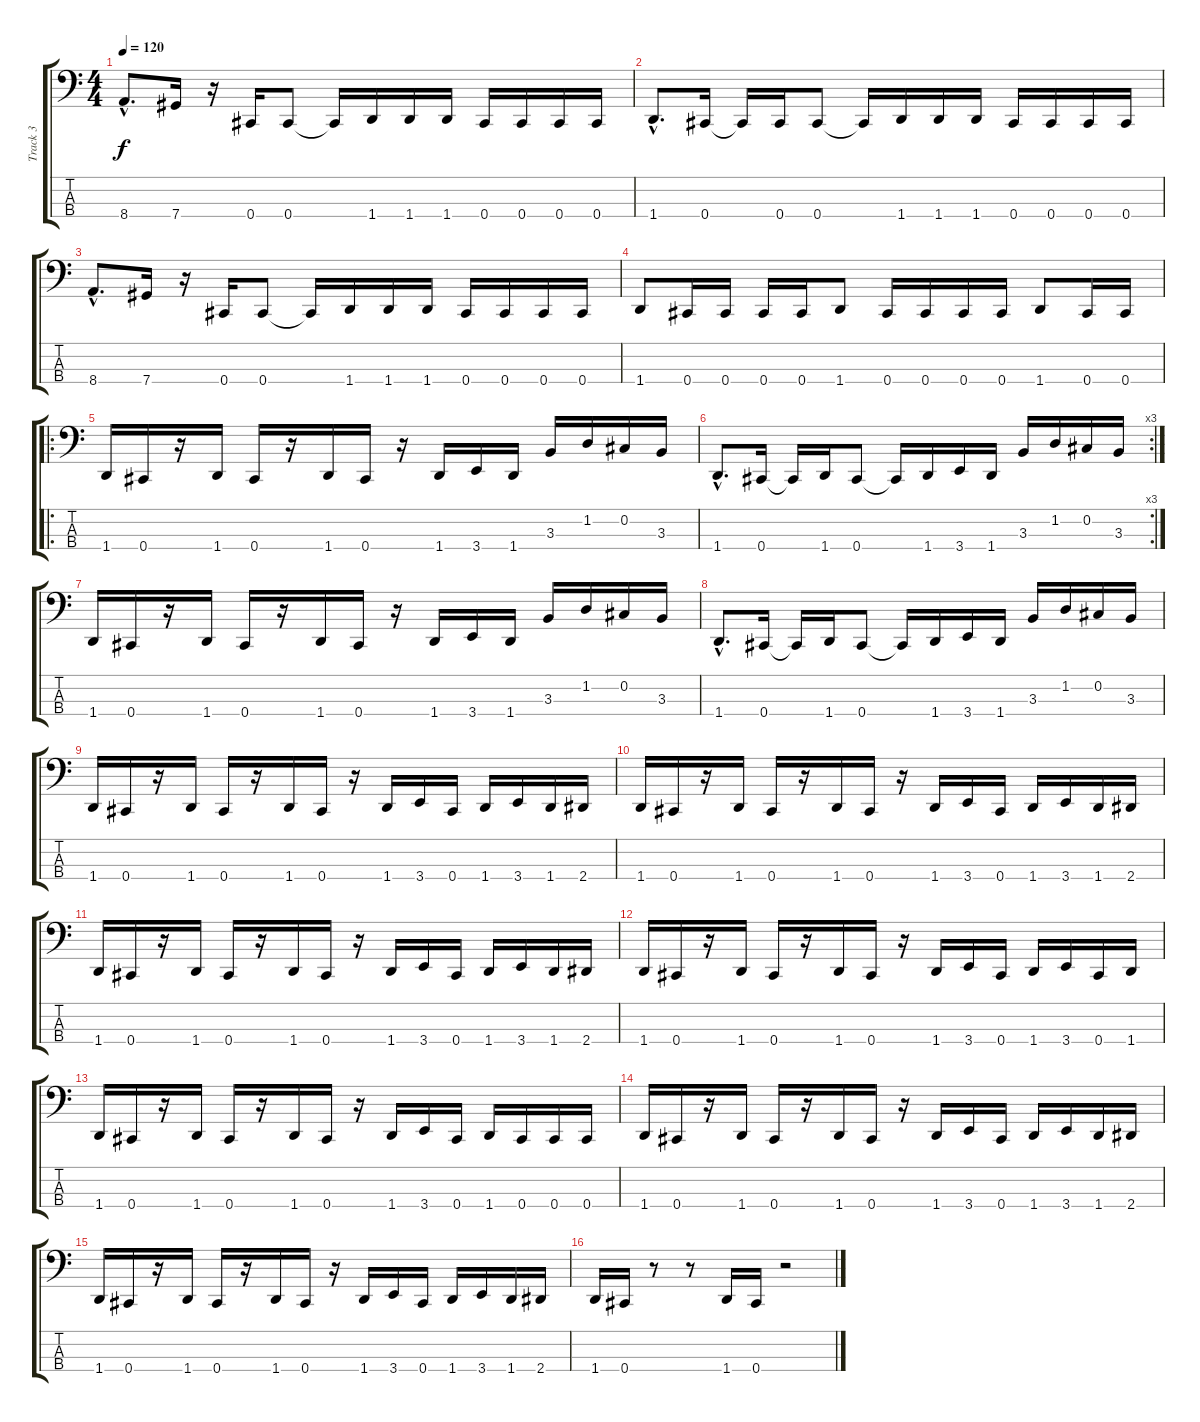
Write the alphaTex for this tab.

\track ("Track 3" "Track 3") {instrument electricbasspick}
\staff {score tabs}
\tuning (Gb2 Db2 Ab1 Db1) {hide}
\ts (4 4)
\tempo 120
\clef f4
\ks c
8.4{hac}.8{d dy f} 7.4.16 r.16 0.4.16 0.4.8 0.4{t}.16 1.4.16 1.4.16 1.4.16 0.4.16 0.4.16 0.4.16 0.4.16 |
1.4{hac}.8{d} 0.4.16 0.4{t}.16 0.4.16 0.4.8 0.4{t}.16 1.4.16 1.4.16 1.4.16 0.4.16 0.4.16 0.4.16 0.4.16 |
8.4{hac}.8{d} 7.4.16 r.16 0.4.16 0.4.8 0.4{t}.16 1.4.16 1.4.16 1.4.16 0.4.16 0.4.16 0.4.16 0.4.16 |
1.4.8 0.4.16 0.4.16 0.4.16 0.4.16 1.4.8 0.4.16 0.4.16 0.4.16 0.4.16 1.4.8 0.4.16 0.4.16 |
\ro
1.4.16 0.4.16 r.16 1.4.16 0.4.16 r.16 1.4.16 0.4.16 r.16 1.4.16 3.4.16 1.4.16 3.3.16 1.2.16 0.2.16 3.3.16 |
\rc 3
1.4{hac}.8{d} 0.4.16 0.4{t}.16 1.4.16 0.4.8 0.4{t}.16 1.4.16 3.4.16 1.4.16 3.3.16 1.2.16 0.2.16 3.3.16 |
1.4.16 0.4.16 r.16 1.4.16 0.4.16 r.16 1.4.16 0.4.16 r.16 1.4.16 3.4.16 1.4.16 3.3.16 1.2.16 0.2.16 3.3.16 |
1.4{hac}.8{d} 0.4.16 0.4{t}.16 1.4.16 0.4.8 0.4{t}.16 1.4.16 3.4.16 1.4.16 3.3.16 1.2.16 0.2.16 3.3.16 |
1.4.16 0.4.16 r.16 1.4.16 0.4.16 r.16 1.4.16 0.4.16 r.16 1.4.16 3.4.16 0.4.16 1.4.16 3.4.16 1.4.16 2.4.16 |
1.4.16 0.4.16 r.16 1.4.16 0.4.16 r.16 1.4.16 0.4.16 r.16 1.4.16 3.4.16 0.4.16 1.4.16 3.4.16 1.4.16 2.4.16 |
1.4.16 0.4.16 r.16 1.4.16 0.4.16 r.16 1.4.16 0.4.16 r.16 1.4.16 3.4.16 0.4.16 1.4.16 3.4.16 1.4.16 2.4.16 |
1.4.16 0.4.16 r.16 1.4.16 0.4.16 r.16 1.4.16 0.4.16 r.16 1.4.16 3.4.16 0.4.16 1.4.16 3.4.16 0.4.16 1.4.16 |
1.4.16 0.4.16 r.16 1.4.16 0.4.16 r.16 1.4.16 0.4.16 r.16 1.4.16 3.4.16 0.4.16 1.4.16 0.4.16 0.4.16 0.4.16 |
1.4.16 0.4.16 r.16 1.4.16 0.4.16 r.16 1.4.16 0.4.16 r.16 1.4.16 3.4.16 0.4.16 1.4.16 3.4.16 1.4.16 2.4.16 |
1.4.16 0.4.16 r.16 1.4.16 0.4.16 r.16 1.4.16 0.4.16 r.16 1.4.16 3.4.16 0.4.16 1.4.16 3.4.16 1.4.16 2.4.16 |
1.4.16 0.4.16 r.8 r.8 1.4.16 0.4.16 r.2
